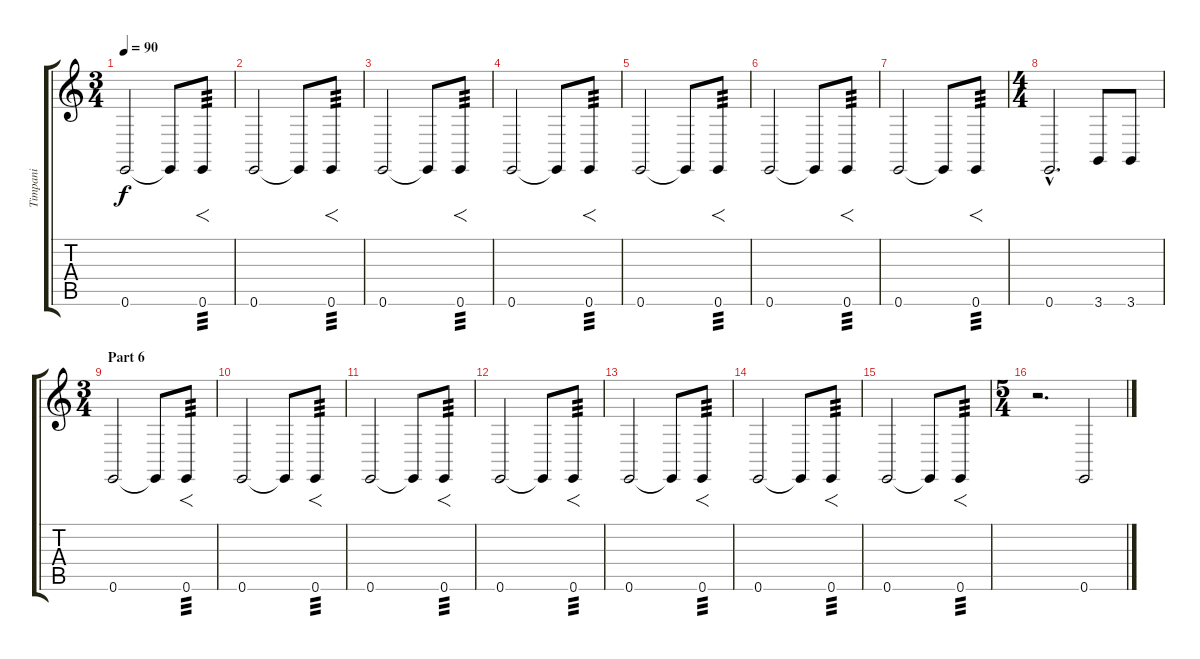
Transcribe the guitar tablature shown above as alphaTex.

\track ("Timpani" "Timpani") {instrument timpani}
\staff {score tabs}
\tuning (E4 B3 G3 D3 A2 E2) {hide}
\ts (3 4)
\tempo 90
\clef g2
\ks c
0.6.2{dy f} 0.6{t}.8 0.6.8{f tp 3} |
0.6.2 0.6{t}.8 0.6.8{f tp 3} |
0.6.2 0.6{t}.8 0.6.8{f tp 3} |
0.6.2 0.6{t}.8 0.6.8{f tp 3} |
0.6.2 0.6{t}.8 0.6.8{f tp 3} |
0.6.2 0.6{t}.8 0.6.8{f tp 3} |
0.6.2 0.6{t}.8 0.6.8{f tp 3} |
\ts (4 4)
0.6{hac}.2{d} 3.6.8 3.6.8 |
\ts (3 4)
\section ("" "Part 6")
0.6.2 0.6{t}.8 0.6.8{f tp 3} |
0.6.2 0.6{t}.8 0.6.8{f tp 3} |
0.6.2 0.6{t}.8 0.6.8{f tp 3} |
0.6.2 0.6{t}.8 0.6.8{f tp 3} |
0.6.2 0.6{t}.8 0.6.8{f tp 3} |
0.6.2 0.6{t}.8 0.6.8{f tp 3} |
0.6.2 0.6{t}.8 0.6.8{f tp 3} |
\ts (5 4)
r.2{d} 0.6.2
